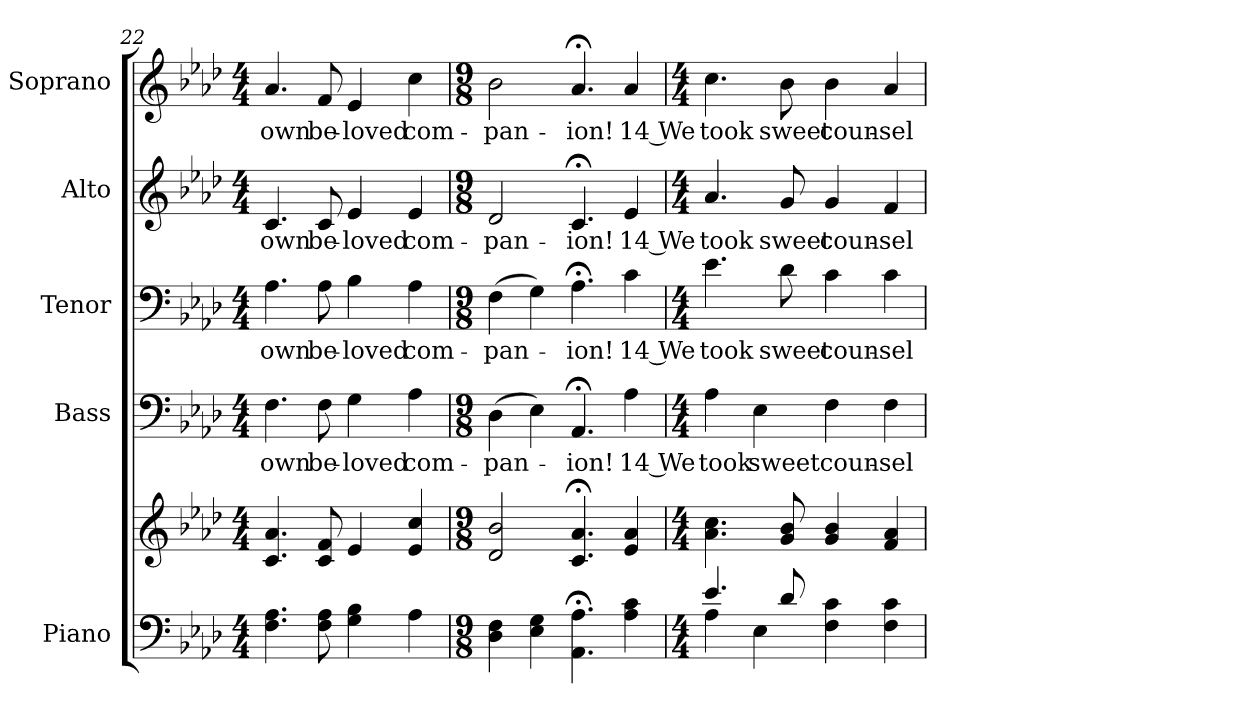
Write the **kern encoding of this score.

**kern	**kern	**kern	**text	**kern	**text	**kern	**text	**kern	**text
*part5	*part5	*part4	*part4	*part3	*part3	*part2	*part2	*part1	*part1
*staff6	*staff5	*staff4	*staff4	*staff3	*staff3	*staff2	*staff2	*staff1	*staff1
*I"Piano	*	*I"Bass	*	*I"Tenor	*	*I"Alto	*	*I"Soprano	*
*I'Pno.	*	*I'B.	*	*I'T.	*	*I'A.	*	*I'S.	*
*clefF4	*clefG2	*clefF4	*	*clefF4	*	*clefG2	*	*clefG2	*
*k[b-e-a-d-]	*k[b-e-a-d-]	*k[b-e-a-d-]	*	*k[b-e-a-d-]	*	*k[b-e-a-d-]	*	*k[b-e-a-d-]	*
*A-:	*A-:	*A-:	*	*A-:	*	*A-:	*	*A-:	*
*M4/4	*M4/4	*M4/4	*	*M4/4	*	*M4/4	*	*M4/4	*
=22	=22	=22	=22	=22	=22	=22	=22	=22	=22
!	!	!	!LO:LY:b:color=#000000	!	!	!	!	!	!
!	!	!	!	!	!LO:LY:b:color=#000000	!	!	!	!
!	!	!	!	!	!	!	!LO:LY:b:color=#000000	!	!
!	!	!	!	!	!	!	!	!	!LO:LY:b:color=#000000
4.Fi\ 4.A-i	4.ci/ 4.a-i	4.Fi\	own	4.A-i\	own	4.ci/	own	4.a-i/	own
!	!	!	!LO:LY:b:color=#000000	!	!	!	!	!	!
!	!	!	!	!	!LO:LY:b:color=#000000	!	!	!	!
!	!	!	!	!	!	!	!LO:LY:b:color=#000000	!	!
!	!	!	!	!	!	!	!	!	!LO:LY:b:color=#000000
8Fi\ 8A-i	8ci/ 8fi	8Fi\	be-	8A-i\	be-	8ci/	be-	8fi/	be-
!	!	!	!LO:LY:b:color=#000000	!	!	!	!	!	!
!	!	!	!	!	!LO:LY:b:color=#000000	!	!	!	!
!	!	!	!	!	!	!	!LO:LY:b:color=#000000	!	!
!	!	!	!	!	!	!	!	!	!LO:LY:b:color=#000000
4Gi\ 4B-i	4e-i/	4Gi\	-loved	4B-i\	-loved	4e-i/	-loved	4e-i/	-loved
!	!	!	!LO:LY:b:color=#000000	!	!	!	!	!	!
!	!	!	!	!	!LO:LY:b:color=#000000	!	!	!	!
!	!	!	!	!	!	!	!LO:LY:b:color=#000000	!	!
!	!	!	!	!	!	!	!	!	!LO:LY:b:color=#000000
4A-i\	4e-i/ 4cci	4A-i\	com-	4A-i\	com-	4e-i/	com-	4cci\	com-
=23	=23	=23	=23	=23	=23	=23	=23	=23	=23
*M9/8	*M9/8	*M9/8	*	*M9/8	*	*M9/8	*	*M9/8	*
!	!	!	!LO:LY:b:color=#000000	!	!	!	!	!	!
!	!	!	!	!	!LO:LY:b:color=#000000	!	!	!	!
!	!	!	!	!	!	!	!LO:LY:b:color=#000000	!	!
!	!	!	!	!	!	!	!	!	!LO:LY:b:color=#000000
4D-i\ 4Fi	2d-i/ 2b-i	(4D-i\	-pan-	(4Fi\	-pan-	2d-i/	-pan-	2b-i\	-pan-
4E-i\ 4Gi	.	4E-i\)	.	4Gi\)	.	.	.	.	.
!	!	!	!LO:LY:b:color=#000000	!	!	!	!	!	!
!	!	!	!	!	!LO:LY:b:color=#000000	!	!	!	!
!	!	!	!	!	!	!	!LO:LY:b:color=#000000	!	!
!	!	!	!	!	!	!	!	!	!LO:LY:b:color=#000000
4.AA-i\; 4.A-i;	4.ci/; 4.a-i;	4.AA-;i/	-ion!	4.A-;i\	-ion!	4.c;i/	-ion!	4.a-;i/	-ion!
!	!	!	!LO:LY:b:color=#000000	!	!	!	!	!	!
!	!	!	!	!	!LO:LY:b:color=#000000	!	!	!	!
!	!	!	!	!	!	!	!LO:LY:b:color=#000000	!	!
!	!	!	!	!	!	!	!	!	!LO:LY:b:color=#000000
4A-i\ 4ci	4e-i/ 4a-i	4A-i\	14 We	4ci\	14 We	4e-i/	14 We	4a-i/	14 We
=24	=24	=24	=24	=24	=24	=24	=24	=24	=24
*M4/4	*M4/4	*M4/4	*	*M4/4	*	*M4/4	*	*M4/4	*
*^	*	*	*	*	*	*	*	*	*
!	!	!	!	!LO:LY:b:color=#000000	!	!	!	!	!	!
!	!	!	!	!	!	!LO:LY:b:color=#000000	!	!	!	!
!	!	!	!	!	!	!	!	!LO:LY:b:color=#000000	!	!
!	!	!	!	!	!	!	!	!	!	!LO:LY:b:color=#000000
4.e-i/	4A-i\	4.a-i\ 4.cci	4A-i\	took	4.e-i\	took	4.a-i/	took	4.cci\	took
!	!	!	!	!LO:LY:b:color=#000000	!	!	!	!	!	!
.	4E-i\	.	4E-i\	sweet	.	.	.	.	.	.
!	!	!	!	!	!	!LO:LY:b:color=#000000	!	!	!	!
!	!	!	!	!	!	!	!	!LO:LY:b:color=#000000	!	!
!	!	!	!	!	!	!	!	!	!	!LO:LY:b:color=#000000
8d-i/	.	8gi/ 8b-i	.	.	8d-i\	sweet	8gi/	sweet	8b-i\	sweet
!	!	!	!	!LO:LY:b:color=#000000	!	!	!	!	!	!
!	!	!	!	!	!	!LO:LY:b:color=#000000	!	!	!	!
!	!	!	!	!	!	!	!	!LO:LY:b:color=#000000	!	!
!	!	!	!	!	!	!	!	!	!	!LO:LY:b:color=#000000
4Fi\ 4ci	2ryy	4gi/ 4b-i	4Fi\	coun-	4ci\	coun-	4gi/	coun-	4b-i\	coun-
!	!	!	!	!LO:LY:b:color=#000000	!	!	!	!	!	!
!	!	!	!	!	!	!LO:LY:b:color=#000000	!	!	!	!
!	!	!	!	!	!	!	!	!LO:LY:b:color=#000000	!	!
!	!	!	!	!	!	!	!	!	!	!LO:LY:b:color=#000000
4Fi\ 4ci	.	4fi/ 4a-i	4Fi\	-sel	4ci\	-sel	4fi/	-sel	4a-i/	-sel
*v	*v	*	*	*	*	*	*	*	*	*
=	=	=	=	=	=	=	=	=	=
*-	*-	*-	*-	*-	*-	*-	*-	*-	*-
